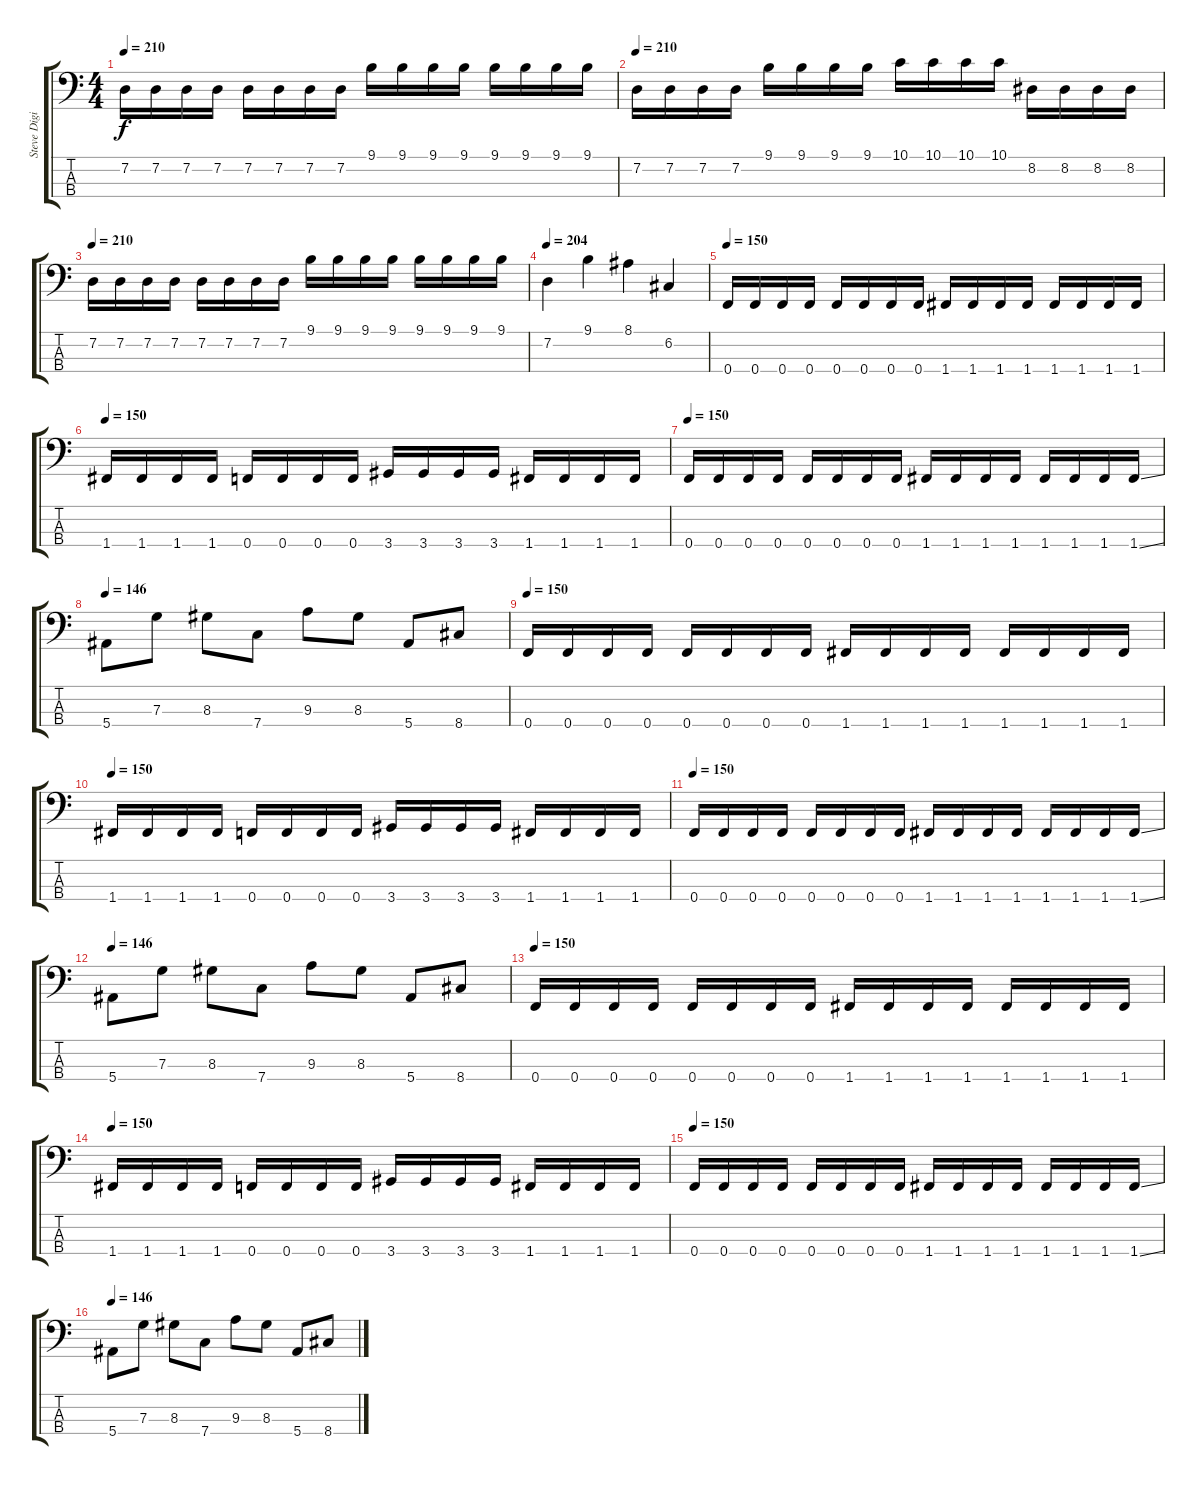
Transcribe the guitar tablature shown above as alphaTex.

\track ("Steve Digiorgio" "Steve Digi") {instrument electricbasspick}
\staff {score tabs}
\tuning (D2 G1 C2 F1) {hide}
\ts (4 4)
\tempo 210
\clef f4
\ks c
7.2.16{dy f} 7.2.16 7.2.16 7.2.16 7.2.16 7.2.16 7.2.16 7.2.16 9.1.16 9.1.16 9.1.16 9.1.16 9.1.16 9.1.16 9.1.16 9.1.16 |
\tempo 210
7.2.16 7.2.16 7.2.16 7.2.16 9.1.16 9.1.16 9.1.16 9.1.16 10.1.16 10.1.16 10.1.16 10.1.16 8.2.16 8.2.16 8.2.16 8.2.16 |
\tempo 210
7.2.16 7.2.16 7.2.16 7.2.16 7.2.16 7.2.16 7.2.16 7.2.16 9.1.16 9.1.16 9.1.16 9.1.16 9.1.16 9.1.16 9.1.16 9.1.16 |
\tempo 204
7.2.4 9.1.4 8.1.4 6.2.4 |
\tempo 150
0.4.16 0.4.16 0.4.16 0.4.16 0.4.16 0.4.16 0.4.16 0.4.16 1.4.16 1.4.16 1.4.16 1.4.16 1.4.16 1.4.16 1.4.16 1.4.16 |
\tempo 150
1.4.16 1.4.16 1.4.16 1.4.16 0.4.16 0.4.16 0.4.16 0.4.16 3.4.16 3.4.16 3.4.16 3.4.16 1.4.16 1.4.16 1.4.16 1.4.16 |
\tempo 150
0.4.16 0.4.16 0.4.16 0.4.16 0.4.16 0.4.16 0.4.16 0.4.16 1.4.16 1.4.16 1.4.16 1.4.16 1.4.16 1.4.16 1.4.16 1.4{ss}.16 |
\tempo 146
5.4.8 7.3.8 8.3.8 7.4.8 9.3.8 8.3.8 5.4.8 8.4.8 |
\tempo 150
0.4.16 0.4.16 0.4.16 0.4.16 0.4.16 0.4.16 0.4.16 0.4.16 1.4.16 1.4.16 1.4.16 1.4.16 1.4.16 1.4.16 1.4.16 1.4.16 |
\tempo 150
1.4.16 1.4.16 1.4.16 1.4.16 0.4.16 0.4.16 0.4.16 0.4.16 3.4.16 3.4.16 3.4.16 3.4.16 1.4.16 1.4.16 1.4.16 1.4.16 |
\tempo 150
0.4.16 0.4.16 0.4.16 0.4.16 0.4.16 0.4.16 0.4.16 0.4.16 1.4.16 1.4.16 1.4.16 1.4.16 1.4.16 1.4.16 1.4.16 1.4{ss}.16 |
\tempo 146
5.4.8 7.3.8 8.3.8 7.4.8 9.3.8 8.3.8 5.4.8 8.4.8 |
\tempo 150
0.4.16 0.4.16 0.4.16 0.4.16 0.4.16 0.4.16 0.4.16 0.4.16 1.4.16 1.4.16 1.4.16 1.4.16 1.4.16 1.4.16 1.4.16 1.4.16 |
\tempo 150
1.4.16 1.4.16 1.4.16 1.4.16 0.4.16 0.4.16 0.4.16 0.4.16 3.4.16 3.4.16 3.4.16 3.4.16 1.4.16 1.4.16 1.4.16 1.4.16 |
\tempo 150
0.4.16 0.4.16 0.4.16 0.4.16 0.4.16 0.4.16 0.4.16 0.4.16 1.4.16 1.4.16 1.4.16 1.4.16 1.4.16 1.4.16 1.4.16 1.4{ss}.16 |
\tempo 146
5.4.8 7.3.8 8.3.8 7.4.8 9.3.8 8.3.8 5.4.8 8.4.8
